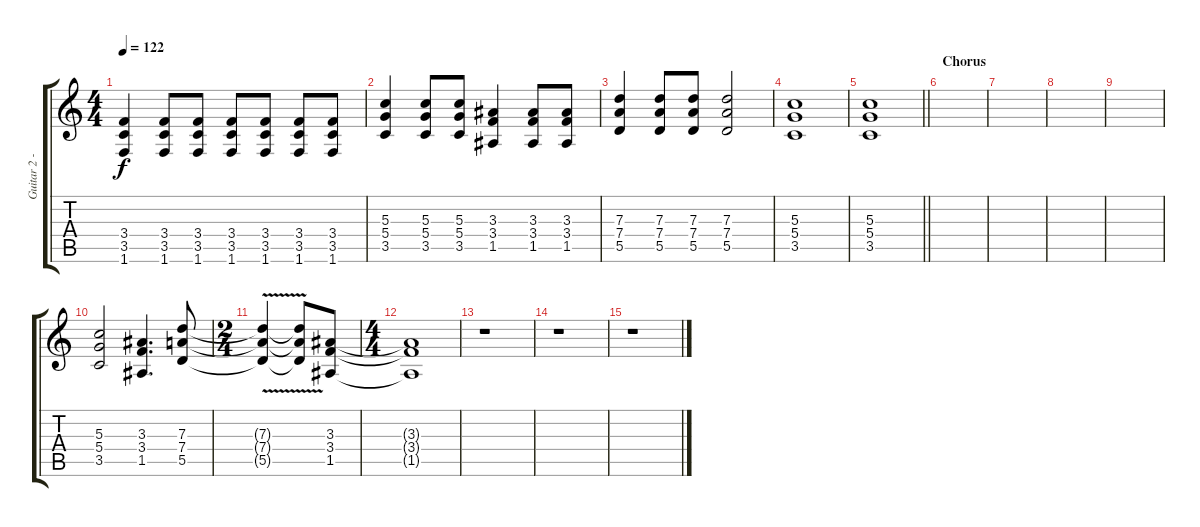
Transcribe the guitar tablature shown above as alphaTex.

\track ("Guitar 2 - Main Rhythm" "Guitar 2 -") {instrument overdrivenguitar}
\staff {score tabs}
\tuning (E4 B3 G3 D3 A2 E2) {hide}
\ts (4 4)
\tempo 122
\clef g2
\ks c
(3.4 3.5 1.6).4{dy f} (3.4 3.5 1.6).8 (3.4 3.5 1.6).8 (3.4 3.5 1.6).8 (3.4 3.5 1.6).8 (3.4 3.5 1.6).8 (3.4 3.5 1.6).8 |
(5.3 5.4 3.5).4 (5.3 5.4 3.5).8 (5.3 5.4 3.5).8 (3.3 3.4 1.5).4 (3.3 3.4 1.5).8 (3.3 3.4 1.5).8 |
(7.3 7.4 5.5).4 (7.3 7.4 5.5).8 (7.3 7.4 5.5).8 (7.3 7.4 5.5).2 |
(5.3 5.4 3.5).1 |
\barLineRight lightlight
(5.3 5.4 3.5).1 |
\section ("" "Chorus")
|
|
|
|
(5.3 5.4 3.5).2 (3.3 3.4 1.5).4{d} (7.3 7.4 5.5).8 |
\ts (2 4)
(7.3{v t} 7.4{v t} 5.5{v t}).4 (7.3{t} 7.4{t} 5.5{t}).8 (3.3 3.4 1.5).8 |
\ts (4 4)
(3.3{t} 3.4{t} 1.5{t}).1 |
r.1 |
r.1 |
r.1
